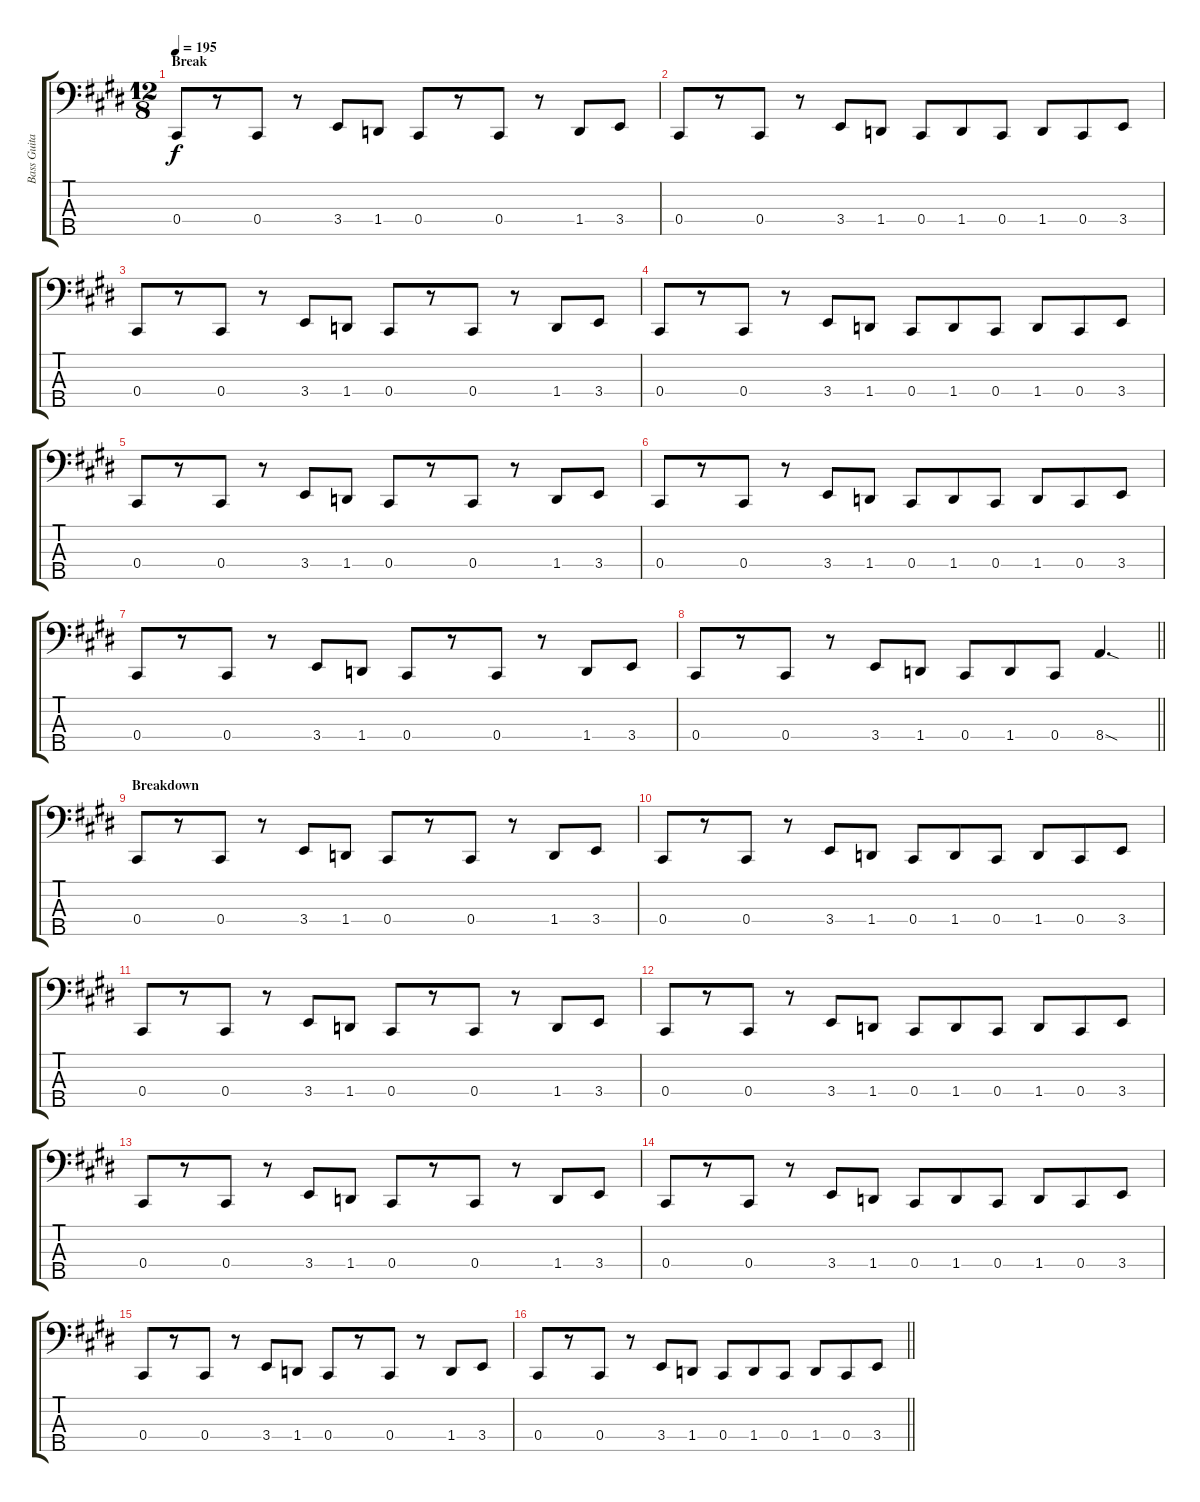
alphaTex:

\track ("Bass Guitar" "Bass Guita") {instrument electricbasspick}
\staff {score tabs}
\tuning (Gb2 Db2 Ab1 Db1 Ab0) {hide}
\ts (12 8)
\section ("" "Break")
\tempo 195
\clef f4
\ks e
0.4.8{dy f} r.8 0.4.8 r.8 3.4.8 1.4.8 0.4.8 r.8 0.4.8 r.8 1.4.8 3.4.8 |
0.4.8 r.8 0.4.8 r.8 3.4.8 1.4.8 0.4.8 1.4.8 0.4.8 1.4.8 0.4.8 3.4.8 |
0.4.8 r.8 0.4.8 r.8 3.4.8 1.4.8 0.4.8 r.8 0.4.8 r.8 1.4.8 3.4.8 |
0.4.8 r.8 0.4.8 r.8 3.4.8 1.4.8 0.4.8 1.4.8 0.4.8 1.4.8 0.4.8 3.4.8 |
0.4.8 r.8 0.4.8 r.8 3.4.8 1.4.8 0.4.8 r.8 0.4.8 r.8 1.4.8 3.4.8 |
0.4.8 r.8 0.4.8 r.8 3.4.8 1.4.8 0.4.8 1.4.8 0.4.8 1.4.8 0.4.8 3.4.8 |
0.4.8 r.8 0.4.8 r.8 3.4.8 1.4.8 0.4.8 r.8 0.4.8 r.8 1.4.8 3.4.8 |
\barLineRight lightlight
0.4.8 r.8 0.4.8 r.8 3.4.8 1.4.8 0.4.8 1.4.8 0.4.8 8.4{sod}.4{d} |
\section ("" "Breakdown")
0.4.8 r.8 0.4.8 r.8 3.4.8 1.4.8 0.4.8 r.8 0.4.8 r.8 1.4.8 3.4.8 |
0.4.8 r.8 0.4.8 r.8 3.4.8 1.4.8 0.4.8 1.4.8 0.4.8 1.4.8 0.4.8 3.4.8 |
0.4.8 r.8 0.4.8 r.8 3.4.8 1.4.8 0.4.8 r.8 0.4.8 r.8 1.4.8 3.4.8 |
0.4.8 r.8 0.4.8 r.8 3.4.8 1.4.8 0.4.8 1.4.8 0.4.8 1.4.8 0.4.8 3.4.8 |
0.4.8 r.8 0.4.8 r.8 3.4.8 1.4.8 0.4.8 r.8 0.4.8 r.8 1.4.8 3.4.8 |
0.4.8 r.8 0.4.8 r.8 3.4.8 1.4.8 0.4.8 1.4.8 0.4.8 1.4.8 0.4.8 3.4.8 |
0.4.8 r.8 0.4.8 r.8 3.4.8 1.4.8 0.4.8 r.8 0.4.8 r.8 1.4.8 3.4.8 |
\barLineRight lightlight
0.4.8 r.8 0.4.8 r.8 3.4.8 1.4.8 0.4.8 1.4.8 0.4.8 1.4.8 0.4.8 3.4.8
